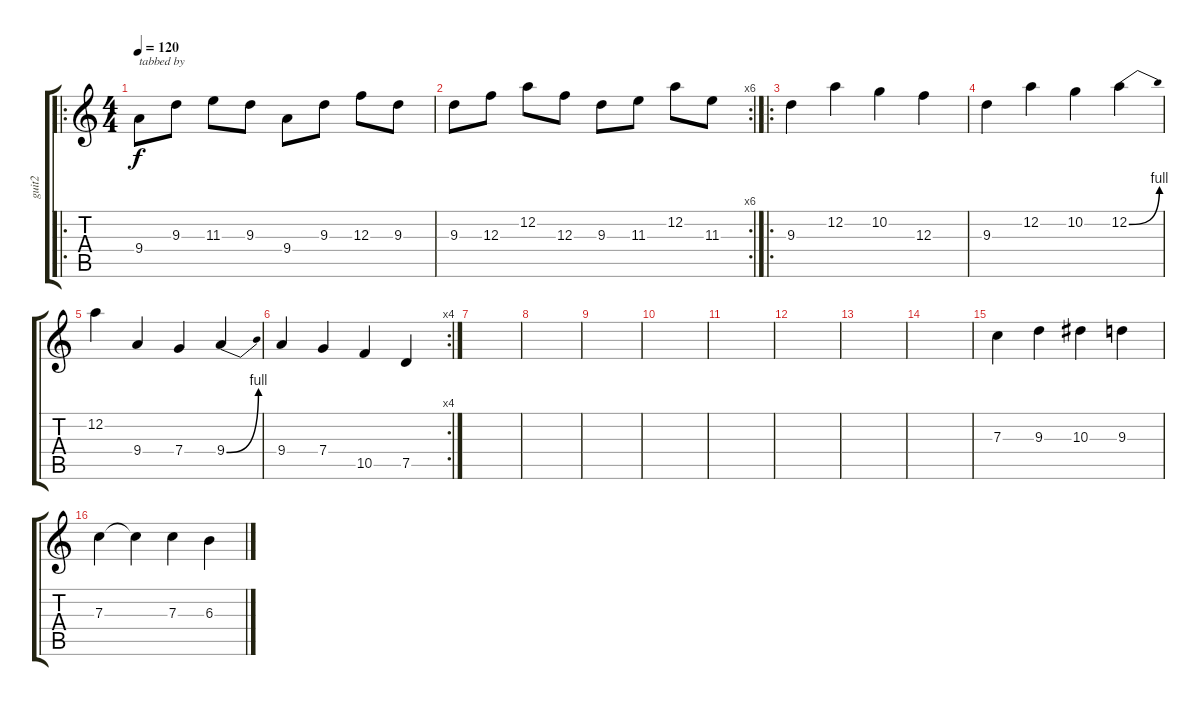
\track ("guit2" "guit2") {instrument overdrivenguitar}
\staff {score tabs}
\tuning (D4 A3 F3 C3 G2 D2) {hide}
\ro
\ts (4 4)
\tempo 120
\clef g2
\ks c
9.4.8{txt "tabbed by" dy f instrument overdrivenguitar} 9.3.8 11.3.8 9.3.8 9.4.8 9.3.8 12.3.8 9.3.8 |
\rc 6
9.3.8 12.3.8 12.2.8 12.3.8 9.3.8 11.3.8 12.2.8 11.3.8 |
\ro
9.3.4 12.2.4 10.2.4 12.3.4 |
9.3.4 12.2.4 10.2.4 12.2{be (bend 0 0 60 4)}.4 |
12.2.4 9.4.4 7.4.4 9.4{be (bend 0 0 60 4)}.4 |
\rc 4
9.4.4 7.4.4 10.5.4 7.5.4 |
|
|
|
|
|
|
|
|
7.3.4 9.3.4 10.3.4 9.3.4 |
7.3.4 7.3{t}.4 7.3.4 6.3.4
